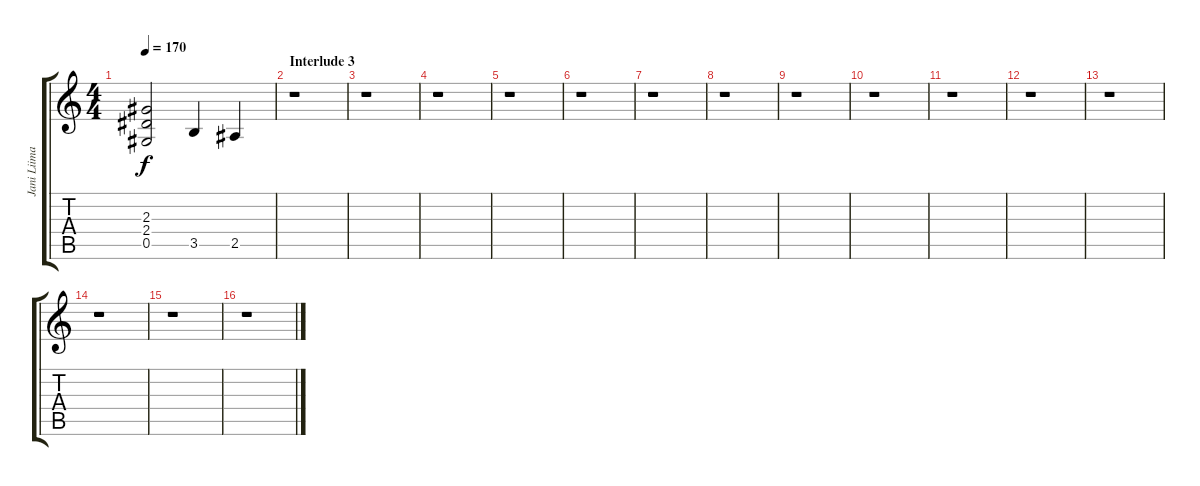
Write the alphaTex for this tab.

\track ("Jani Liimatainen" "Jani Liima") {instrument distortionguitar}
\staff {score tabs}
\tuning (Eb4 Bb3 Gb3 Db3 Ab2 Eb2) {hide}
\ts (4 4)
\tempo 170
\clef g2
\ks c
(2.3{t} 2.4{t} 0.5{t}).2{dy f} 3.5.4 2.5.4 |
\section ("" "Interlude 3")
r.1 |
r.1 |
r.1 |
r.1 |
r.1 |
r.1 |
r.1 |
r.1 |
r.1 |
r.1 |
r.1 |
r.1 |
r.1 |
r.1 |
r.1
